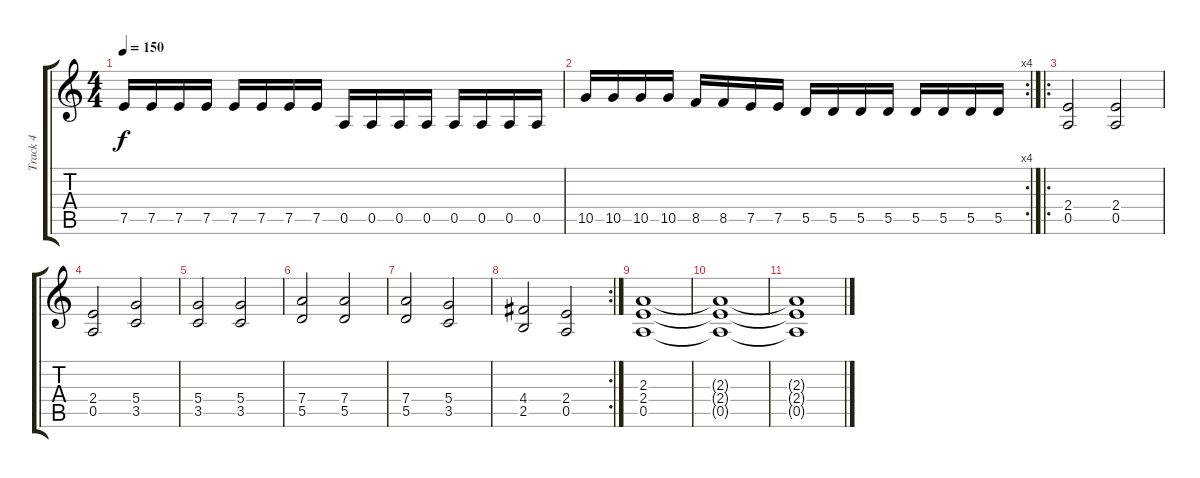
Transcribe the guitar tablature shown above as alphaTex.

\track ("Track 4" "Track 4") {instrument distortionguitar}
\staff {score tabs}
\tuning (E4 B3 G3 D3 A2 E2) {hide}
\ts (4 4)
\tempo 150
\clef g2
\ks c
7.5.16{dy f} 7.5.16 7.5.16 7.5.16 7.5.16 7.5.16 7.5.16 7.5.16 0.5.16 0.5.16 0.5.16 0.5.16 0.5.16 0.5.16 0.5.16 0.5.16 |
\rc 4
10.5.16 10.5.16 10.5.16 10.5.16 8.5.16 8.5.16 7.5.16 7.5.16 5.5.16 5.5.16 5.5.16 5.5.16 5.5.16 5.5.16 5.5.16 5.5.16 |
\ro
(2.4 0.5).2 (2.4 0.5).2 |
(2.4 0.5).2 (5.4 3.5).2 |
(5.4 3.5).2 (5.4 3.5).2 |
(7.4 5.5).2 (7.4 5.5).2 |
(7.4 5.5).2 (5.4 3.5).2 |
\rc 2
(4.4 2.5).2 (2.4 0.5).2 |
(2.3 2.4 0.5).1 |
(2.3{t} 2.4{t} 0.5{t}).1 |
(2.3{t} 2.4{t} 0.5{t}).1{volume 0}
